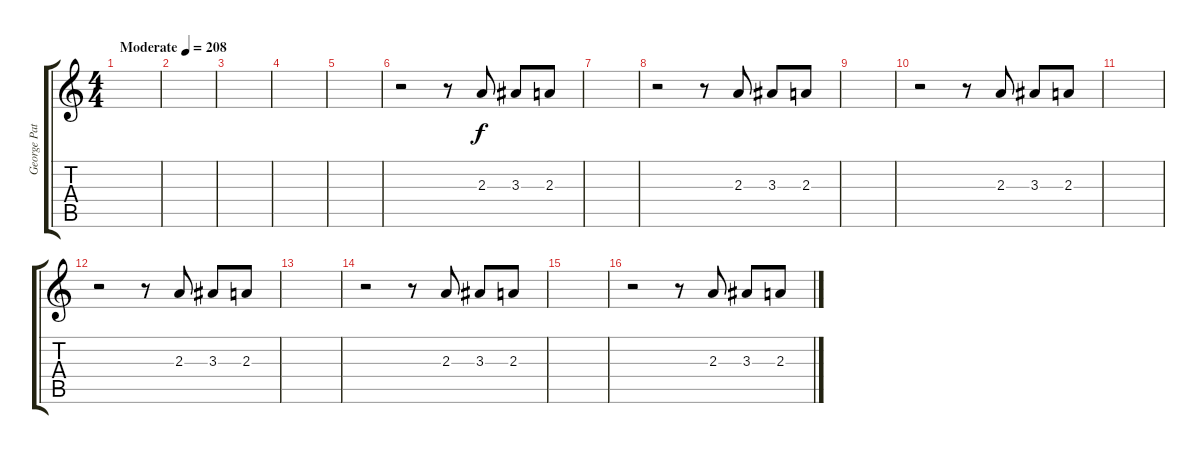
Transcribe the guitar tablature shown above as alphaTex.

\track ("George Patas" "George Pat") {instrument distortionguitar}
\staff {score tabs}
\tuning (E4 B3 G3 D3 A2 E2) {hide}
\ts (4 4)
\tempo (208 "Moderate")
\clef g2
\ks c
|
|
|
|
|
r.2 r.8 2.3.8 3.3.8 2.3.8 |
|
r.2 r.8 2.3.8 3.3.8 2.3.8 |
|
r.2 r.8 2.3.8 3.3.8 2.3.8 |
|
r.2 r.8 2.3.8 3.3.8 2.3.8 |
|
r.2 r.8 2.3.8 3.3.8 2.3.8 |
|
r.2 r.8 2.3.8 3.3.8 2.3.8
